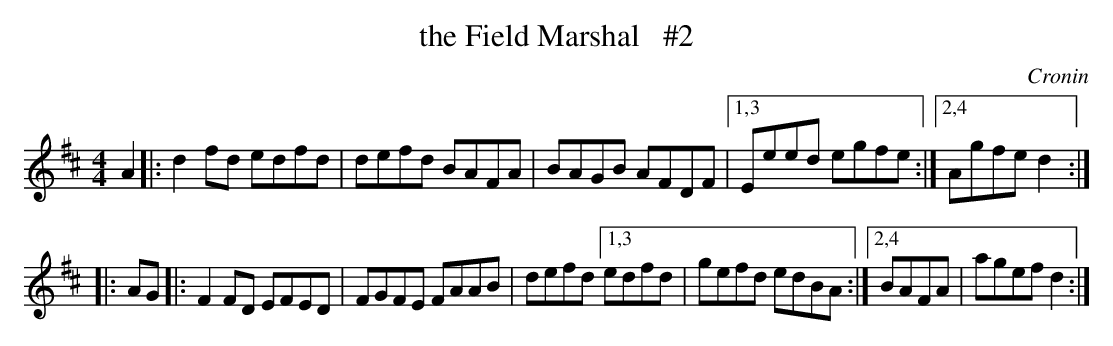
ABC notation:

X:1
T: the Field Marshal   #2
O: Cronin
M: 4/4
L: 1/8
K: D
   A2 |: d2fd edfd | defd BAFA | BAGB AFDF |[1,3  Eeed egfe :|[2,4 Agfe d2 :|
|: AG |: F2FD EFED | FGFE FAAB | defd [1,3 edfd | gefd edBA :|[2,4 BAFA | agef d2 :|
